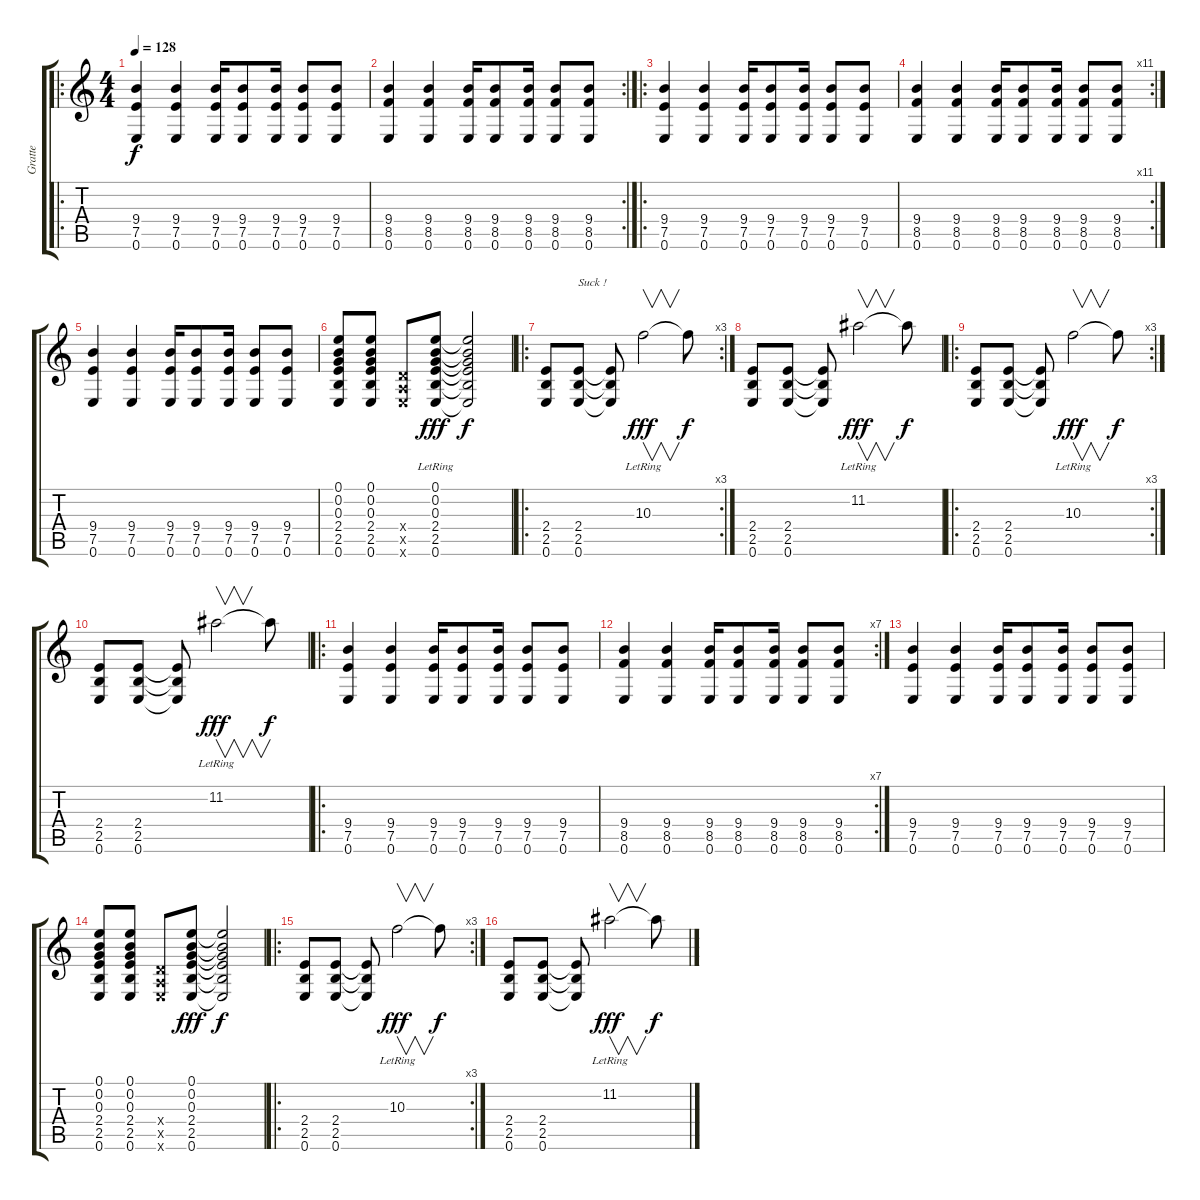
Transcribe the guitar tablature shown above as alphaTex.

\track ("Gratte" "Gratte") {instrument overdrivenguitar}
\staff {score tabs}
\tuning (E4 B3 G3 D3 A2 E2) {hide}
\ro
\ts (4 4)
\tempo 128
\clef g2
\ks c
(9.4 7.5 0.6).4{dy f instrument overdrivenguitar} (9.4 7.5 0.6).4 (9.4 7.5 0.6).16 (9.4 7.5 0.6).8 (9.4 7.5 0.6).16 (9.4 7.5 0.6).8 (9.4 7.5 0.6).8 |
\rc 2
(9.4 8.5 0.6).4 (9.4 8.5 0.6).4 (9.4 8.5 0.6).16 (9.4 8.5 0.6).8 (9.4 8.5 0.6).16 (9.4 8.5 0.6).8 (9.4 8.5 0.6).8 |
\ro
(9.4 7.5 0.6).4 (9.4 7.5 0.6).4 (9.4 7.5 0.6).16 (9.4 7.5 0.6).8 (9.4 7.5 0.6).16 (9.4 7.5 0.6).8 (9.4 7.5 0.6).8 |
\rc 11
(9.4 8.5 0.6).4 (9.4 8.5 0.6).4 (9.4 8.5 0.6).16 (9.4 8.5 0.6).8 (9.4 8.5 0.6).16 (9.4 8.5 0.6).8 (9.4 8.5 0.6).8 |
(9.4 7.5 0.6).4 (9.4 7.5 0.6).4 (9.4 7.5 0.6).16 (9.4 7.5 0.6).8 (9.4 7.5 0.6).16 (9.4 7.5 0.6).8 (9.4 7.5 0.6).8 |
(0.1 0.2 0.3 2.4 2.5 0.6).8 (0.1 0.2 0.3 2.4 2.5 0.6).8 (0.4{x} 0.5{x} 0.6{x}).8 (0.1{lr} 0.2 0.3 2.4 2.5 0.6).8{dy fff} (0.1{t} 0.2{t} 0.3{t} 2.4{t} 2.5{t} 0.6{t}).2{dy f} |
\ro
\rc 3
(2.4 2.5 0.6).8 (2.4 2.5 0.6).8{txt "Suck !"} (2.4{t} 2.5{t} 0.6{t}).8 10.3{lr}.2{v dy fff} 10.3{t}.8{dy f} |
(2.4 2.5 0.6).8 (2.4 2.5 0.6).8 (2.4{t} 2.5{t} 0.6{t}).8 11.2{lr}.2{v dy fff} 11.2{t}.8{dy f} |
\ro
\rc 3
(2.4 2.5 0.6).8 (2.4 2.5 0.6).8 (2.4{t} 2.5{t} 0.6{t}).8 10.3{lr}.2{v dy fff} 10.3{t}.8{dy f} |
(2.4 2.5 0.6).8 (2.4 2.5 0.6).8 (2.4{t} 2.5{t} 0.6{t}).8 11.2{lr}.2{v dy fff} 11.2{t}.8{dy f} |
\ro
(9.4 7.5 0.6).4 (9.4 7.5 0.6).4 (9.4 7.5 0.6).16 (9.4 7.5 0.6).8 (9.4 7.5 0.6).16 (9.4 7.5 0.6).8 (9.4 7.5 0.6).8 |
\rc 7
(9.4 8.5 0.6).4 (9.4 8.5 0.6).4 (9.4 8.5 0.6).16 (9.4 8.5 0.6).8 (9.4 8.5 0.6).16 (9.4 8.5 0.6).8 (9.4 8.5 0.6).8 |
(9.4 7.5 0.6).4 (9.4 7.5 0.6).4 (9.4 7.5 0.6).16 (9.4 7.5 0.6).8 (9.4 7.5 0.6).16 (9.4 7.5 0.6).8 (9.4 7.5 0.6).8 |
(0.1 0.2 0.3 2.4 2.5 0.6).8 (0.1 0.2 0.3 2.4 2.5 0.6).8 (0.4{x} 0.5{x} 0.6{x}).8 (0.1 0.2 0.3 2.4 2.5 0.6).8{dy fff} (0.1{t} 0.2{t} 0.3{t} 2.4{t} 2.5{t} 0.6{t}).2{dy f} |
\ro
\rc 3
(2.4 2.5 0.6).8 (2.4 2.5 0.6).8 (2.4{t} 2.5{t} 0.6{t}).8 10.3{lr}.2{v dy fff} 10.3{t}.8{dy f} |
(2.4 2.5 0.6).8 (2.4 2.5 0.6).8 (2.4{t} 2.5{t} 0.6{t}).8 11.2{lr}.2{v dy fff} 11.2{t}.8{dy f}
